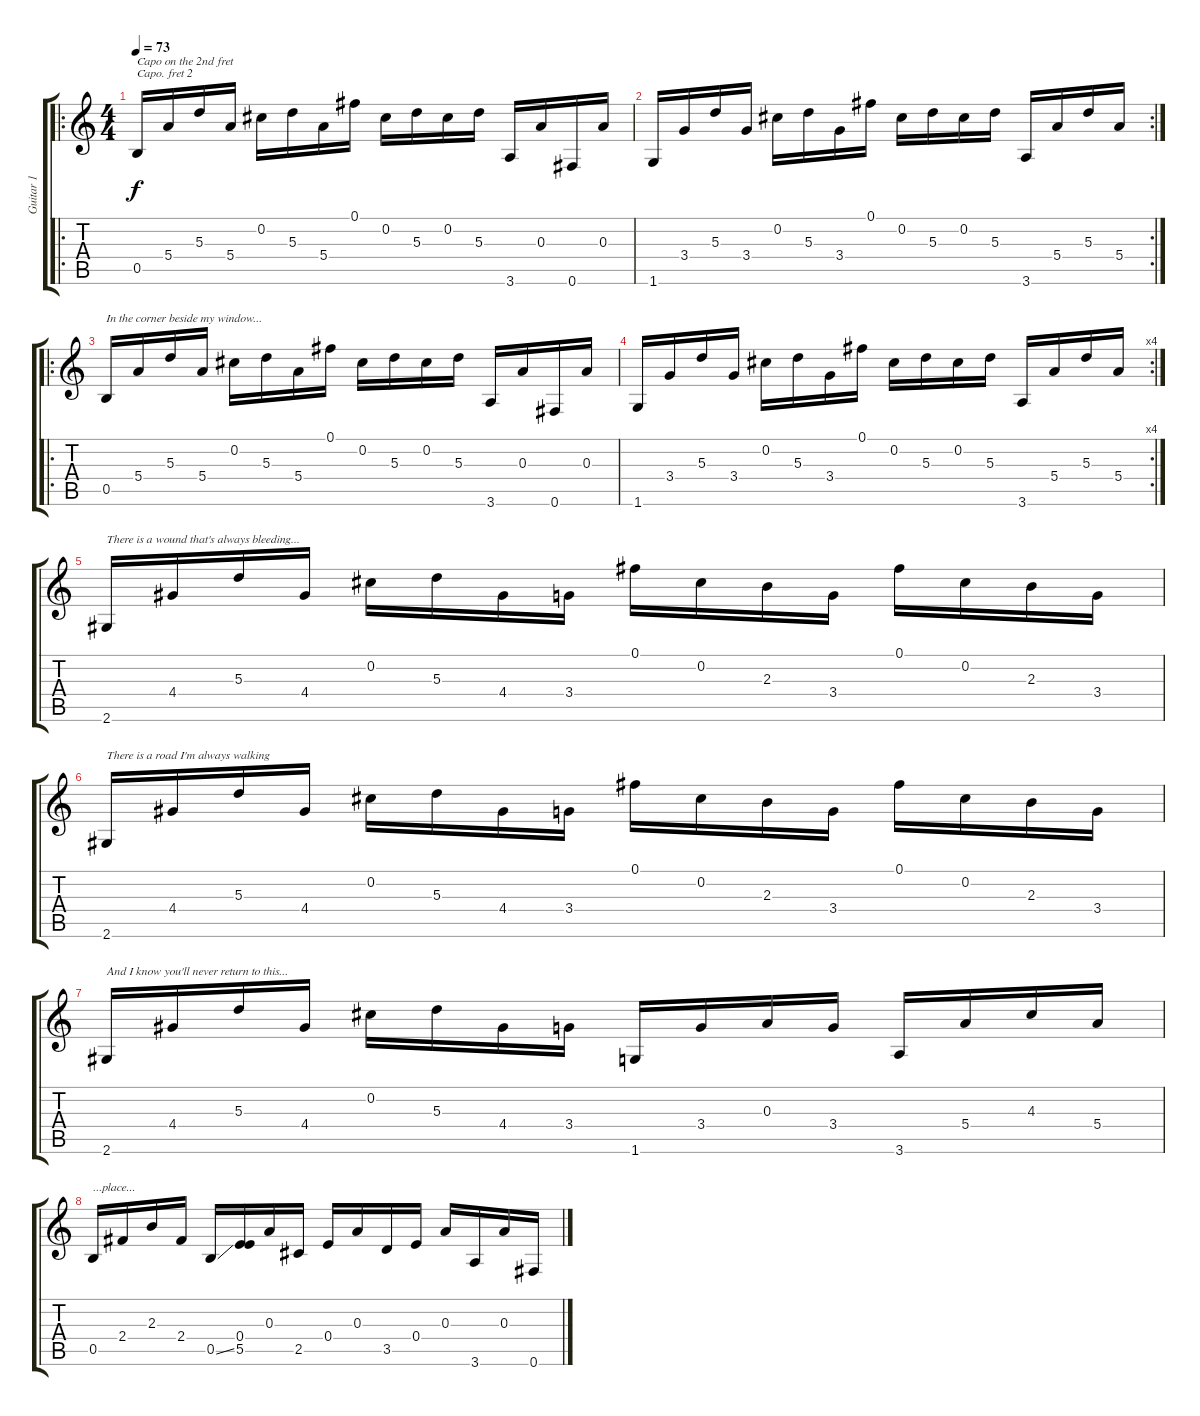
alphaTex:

\track ("Guitar 1" "Guitar 1") {instrument electricguitarjazz}
\staff {score tabs}
\capo 2
\tuning (E4 B3 G3 D3 A2 E2) {hide}
\ro
\ts (4 4)
\tempo 73
\clef g2
\ks c
0.5.16{txt "Capo on the 2nd fret" dy f instrument electricguitarjazz} 5.4.16 5.3.16 5.4.16 0.2.16 5.3.16 5.4.16 0.1.16 0.2.16 5.3.16 0.2.16 5.3.16 3.6.16 0.3.16 0.6.16 0.3.16 |
\rc 2
1.6.16 3.4.16 5.3.16 3.4.16 0.2.16 5.3.16 3.4.16 0.1.16 0.2.16 5.3.16 0.2.16 5.3.16 3.6.16 5.4.16 5.3.16 5.4.16 |
\ro
0.5.16{txt "In the corner beside my window..."} 5.4.16 5.3.16 5.4.16 0.2.16 5.3.16 5.4.16 0.1.16 0.2.16 5.3.16 0.2.16 5.3.16 3.6.16 0.3.16 0.6.16 0.3.16 |
\rc 4
1.6.16 3.4.16 5.3.16 3.4.16 0.2.16 5.3.16 3.4.16 0.1.16 0.2.16 5.3.16 0.2.16 5.3.16 3.6.16 5.4.16 5.3.16 5.4.16 |
2.6.16{txt "There is a wound that's always bleeding..."} 4.4.16 5.3.16 4.4.16 0.2.16 5.3.16 4.4.16 3.4.16 0.1.16 0.2.16 2.3.16 3.4.16 0.1.16 0.2.16 2.3.16 3.4.16 |
2.6.16{txt "There is a road I'm always walking"} 4.4.16 5.3.16 4.4.16 0.2.16 5.3.16 4.4.16 3.4.16 0.1.16 0.2.16 2.3.16 3.4.16 0.1.16 0.2.16 2.3.16 3.4.16 |
2.6.16{txt "And I know you'll never return to this..."} 4.4.16 5.3.16 4.4.16 0.2.16 5.3.16 4.4.16 3.4.16 1.6.16 3.4.16 0.3.16 3.4.16 3.6.16 5.4.16 4.3.16 5.4.16 |
0.5.16{txt "...place..."} 2.4.16 2.3.16 2.4.16 0.5{ss}.16 (0.4 5.5).16 0.3.16 2.5.16 0.4.16 0.3.16 3.5.16 0.4.16 0.3.16 3.6.16 0.3.16 0.6.16
